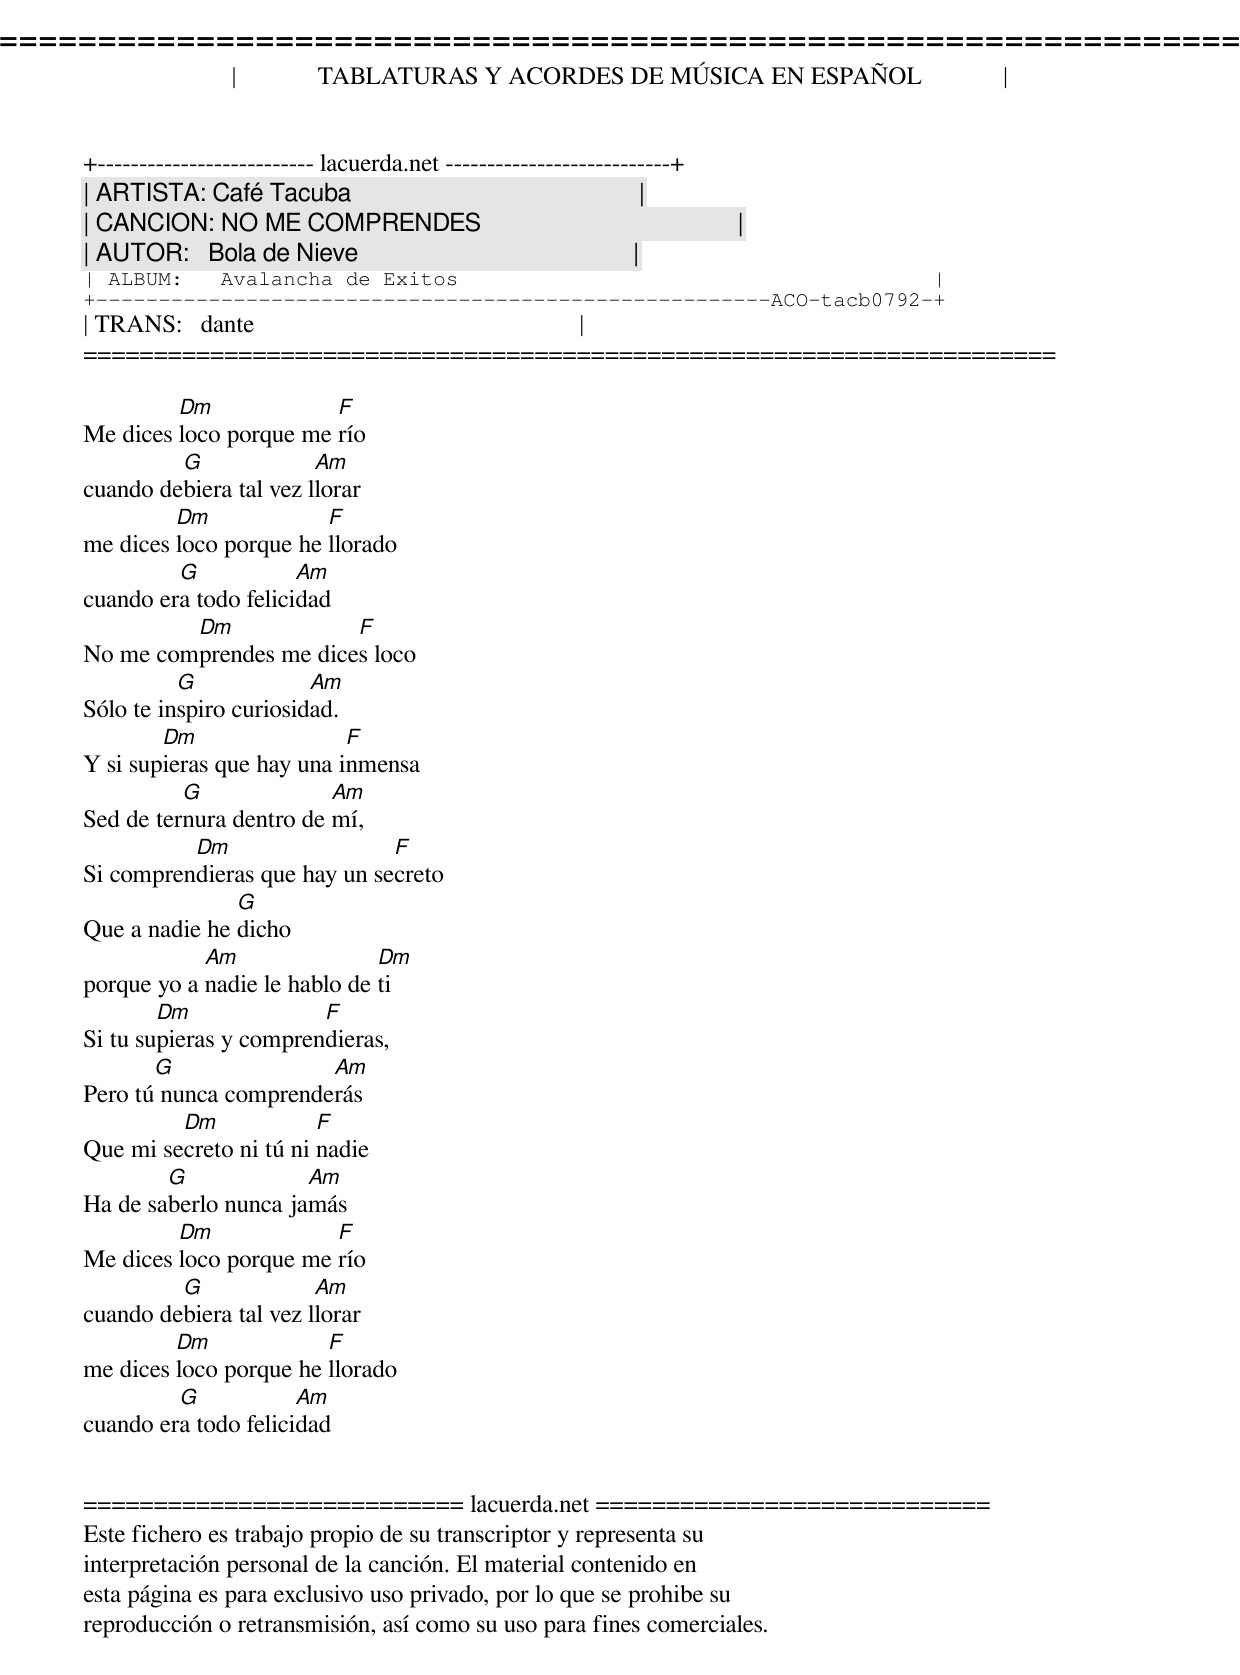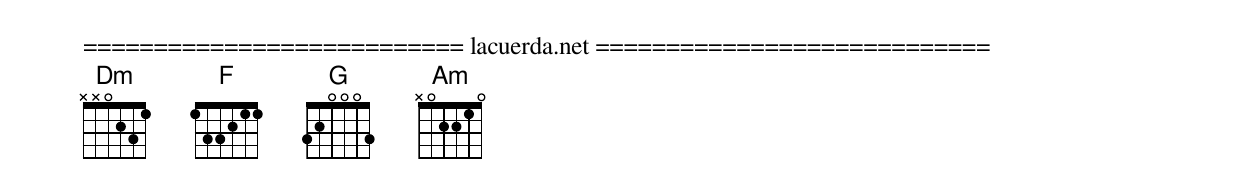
=====================================================================
|             TABLATURAS Y ACORDES DE MÚSICA EN ESPAÑOL             |
+-------------------------- lacuerda.net ---------------------------+
| ARTISTA: Café Tacuba                                              |
| CANCION: NO ME COMPRENDES                                         |
| AUTOR:   Bola de Nieve                                            |
| ALBUM:   Avalancha de Exitos                                      |
+------------------------------------------------------ACO-tacb0792-+
| TRANS:   dante                                                    |
=====================================================================

         Dm             F
Me dices loco porque me río
         G              Am
cuando debiera tal vez llorar
         Dm             F
me dices loco porque he llorado
         G            Am
cuando era todo felicidad
         Dm             F
No me comprendes me dices loco
          G             Am
Sólo te inspiro curiosidad.
        Dm                 F
Y si supieras que hay una inmensa
          G              Am
Sed de ternura dentro de mí,
          Dm                  F
Si comprendieras que hay un secreto
               G
Que a nadie he dicho
            Am                Dm
porque yo a nadie le hablo de ti
        Dm              F
Si tu supieras y comprendieras,
       G               Am
Pero tú nunca comprenderás
         Dm             F
Que mi secreto ni tú ni nadie
        G             Am
Ha de saberlo nunca jamás
         Dm             F
Me dices loco porque me río
         G              Am
cuando debiera tal vez llorar
         Dm             F
me dices loco porque he llorado
         G            Am
cuando era todo felicidad


=========================== lacuerda.net ============================
Este fichero es trabajo propio de su transcriptor y representa su
interpretación personal de la canción. El material contenido en
esta página es para exclusivo uso privado, por lo que se prohibe su
reproducción o retransmisión, así como su uso para fines comerciales.
=========================== lacuerda.net ============================
